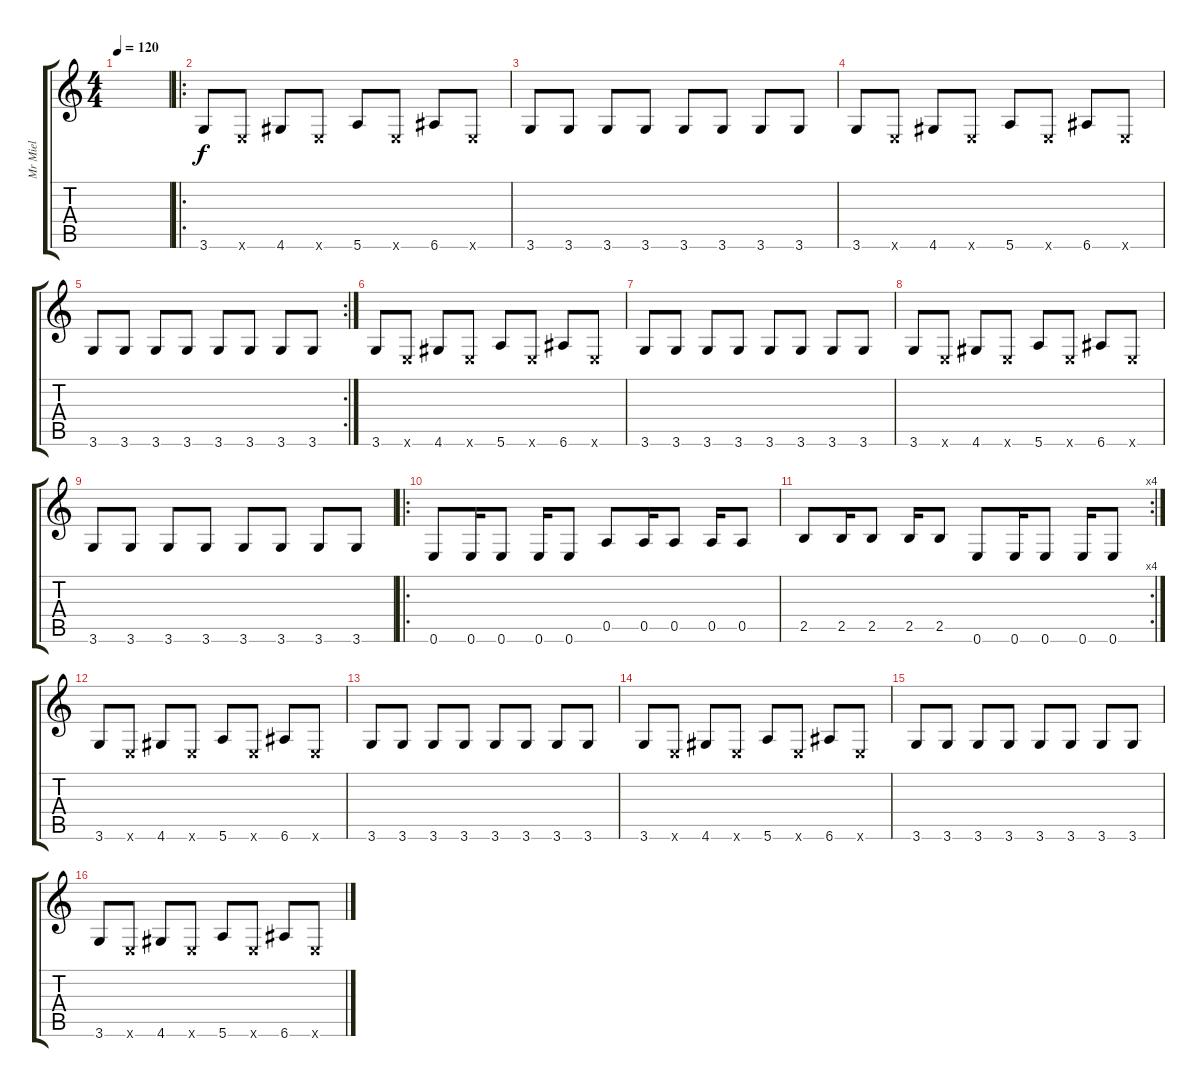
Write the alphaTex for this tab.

\track ("Mr Miel" "Mr Miel") {instrument electricbassfinger}
\staff {score tabs}
\tuning (E4 B3 G3 D3 A2 E2) {hide}
\ts (4 4)
\tempo 120
\clef g2
\ks c
|
\ro
3.6.8 0.6{x}.8 4.6.8 0.6{x}.8 5.6.8 0.6{x}.8 6.6.8 0.6{x}.8 |
3.6.8 3.6.8 3.6.8 3.6.8 3.6.8 3.6.8 3.6.8 3.6.8 |
3.6.8 0.6{x}.8 4.6.8 0.6{x}.8 5.6.8 0.6{x}.8 6.6.8 0.6{x}.8 |
\rc 2
3.6.8 3.6.8 3.6.8 3.6.8 3.6.8 3.6.8 3.6.8 3.6.8 |
3.6.8 0.6{x}.8 4.6.8 0.6{x}.8 5.6.8 0.6{x}.8 6.6.8 0.6{x}.8 |
3.6.8 3.6.8 3.6.8 3.6.8 3.6.8 3.6.8 3.6.8 3.6.8 |
3.6.8 0.6{x}.8 4.6.8 0.6{x}.8 5.6.8 0.6{x}.8 6.6.8 0.6{x}.8 |
3.6.8 3.6.8 3.6.8 3.6.8 3.6.8 3.6.8 3.6.8 3.6.8 |
\ro
0.6.8 0.6.16 0.6.8 0.6.16 0.6.8 0.5.8 0.5.16 0.5.8 0.5.16 0.5.8 |
\rc 4
2.5.8 2.5.16 2.5.8 2.5.16 2.5.8 0.6.8 0.6.16 0.6.8 0.6.16 0.6.8 |
3.6.8 0.6{x}.8 4.6.8 0.6{x}.8 5.6.8 0.6{x}.8 6.6.8 0.6{x}.8 |
3.6.8 3.6.8 3.6.8 3.6.8 3.6.8 3.6.8 3.6.8 3.6.8 |
3.6.8 0.6{x}.8 4.6.8 0.6{x}.8 5.6.8 0.6{x}.8 6.6.8 0.6{x}.8 |
3.6.8 3.6.8 3.6.8 3.6.8 3.6.8 3.6.8 3.6.8 3.6.8 |
3.6.8 0.6{x}.8 4.6.8 0.6{x}.8 5.6.8 0.6{x}.8 6.6.8 0.6{x}.8
